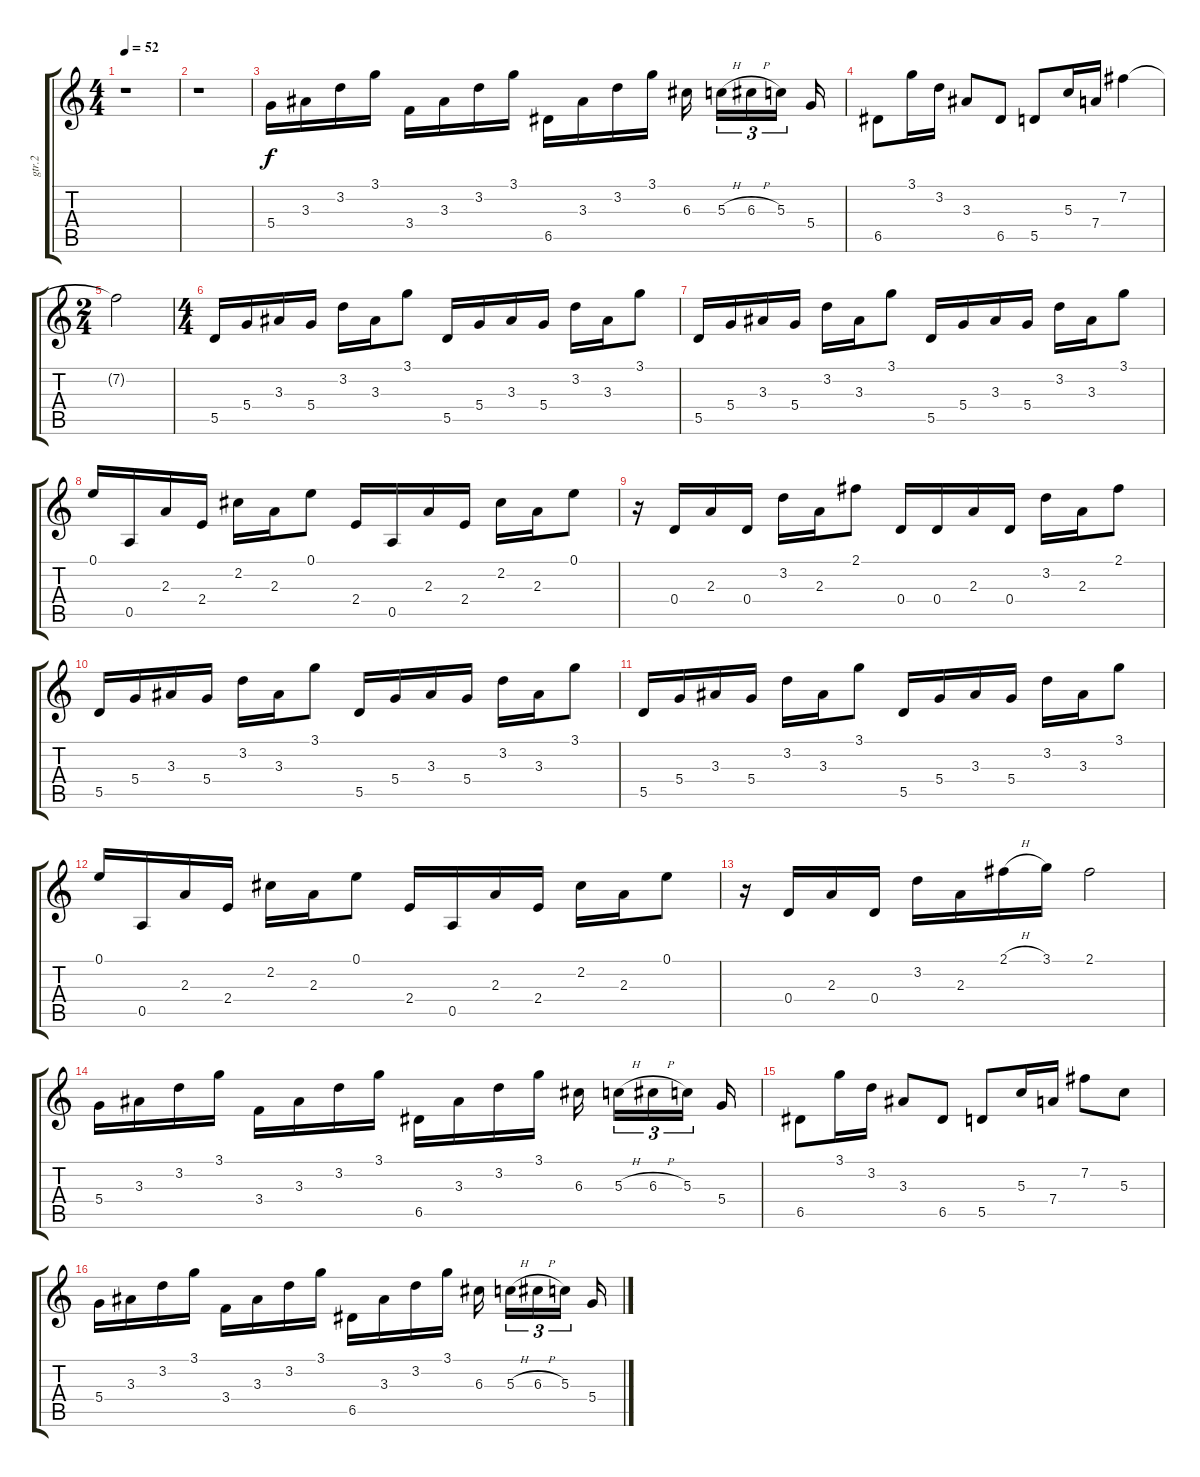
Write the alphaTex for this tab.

\track ("gtr.2" "gtr.2") {instrument electricguitarclean}
\staff {score tabs}
\tuning (E4 B3 G3 D3 A2 E2) {hide}
\ts (4 4)
\tempo 52
\clef g2
\ks c
r.1{dy f instrument electricguitarclean} |
r.1 |
5.4.16 3.3.16 3.2.16 3.1.16 3.4.16 3.3.16 3.2.16 3.1.16 6.5.16 3.3.16 3.2.16 3.1.16 6.3.16 5.3{h}.16{tu (3 2)} 6.3{h}.16{tu (3 2)} 5.3.16{tu (3 2)} 5.4.16 |
6.5.8 3.1.16 3.2.16 3.3.8 6.5.8 5.5.8 5.3.16 7.4.16 7.2.4 |
\ts (2 4)
7.2{t}.2 |
\ts (4 4)
5.5.16 5.4.16 3.3.16 5.4.16 3.2.16 3.3.16 3.1.8 5.5.16 5.4.16 3.3.16 5.4.16 3.2.16 3.3.16 3.1.8 |
5.5.16 5.4.16 3.3.16 5.4.16 3.2.16 3.3.16 3.1.8 5.5.16 5.4.16 3.3.16 5.4.16 3.2.16 3.3.16 3.1.8 |
0.1.16 0.5.16 2.3.16 2.4.16 2.2.16 2.3.16 0.1.8 2.4.16 0.5.16 2.3.16 2.4.16 2.2.16 2.3.16 0.1.8 |
r.16 0.4.16 2.3.16 0.4.16 3.2.16 2.3.16 2.1.8 0.4.16 0.4.16 2.3.16 0.4.16 3.2.16 2.3.16 2.1.8 |
5.5.16 5.4.16 3.3.16 5.4.16 3.2.16 3.3.16 3.1.8 5.5.16 5.4.16 3.3.16 5.4.16 3.2.16 3.3.16 3.1.8 |
5.5.16 5.4.16 3.3.16 5.4.16 3.2.16 3.3.16 3.1.8 5.5.16 5.4.16 3.3.16 5.4.16 3.2.16 3.3.16 3.1.8 |
0.1.16 0.5.16 2.3.16 2.4.16 2.2.16 2.3.16 0.1.8 2.4.16 0.5.16 2.3.16 2.4.16 2.2.16 2.3.16 0.1.8 |
r.16 0.4.16 2.3.16 0.4.16 3.2.16 2.3.16 2.1{h}.16 3.1.16 2.1.2 |
5.4.16 3.3.16 3.2.16 3.1.16 3.4.16 3.3.16 3.2.16 3.1.16 6.5.16 3.3.16 3.2.16 3.1.16 6.3.16 5.3{h}.16{tu (3 2)} 6.3{h}.16{tu (3 2)} 5.3.16{tu (3 2)} 5.4.16 |
6.5.8 3.1.16 3.2.16 3.3.8 6.5.8 5.5.8 5.3.16 7.4.16 7.2.8 5.3.8 |
5.4.16 3.3.16 3.2.16 3.1.16 3.4.16 3.3.16 3.2.16 3.1.16 6.5.16 3.3.16 3.2.16 3.1.16 6.3.16 5.3{h}.16{tu (3 2)} 6.3{h}.16{tu (3 2)} 5.3.16{tu (3 2)} 5.4.16
